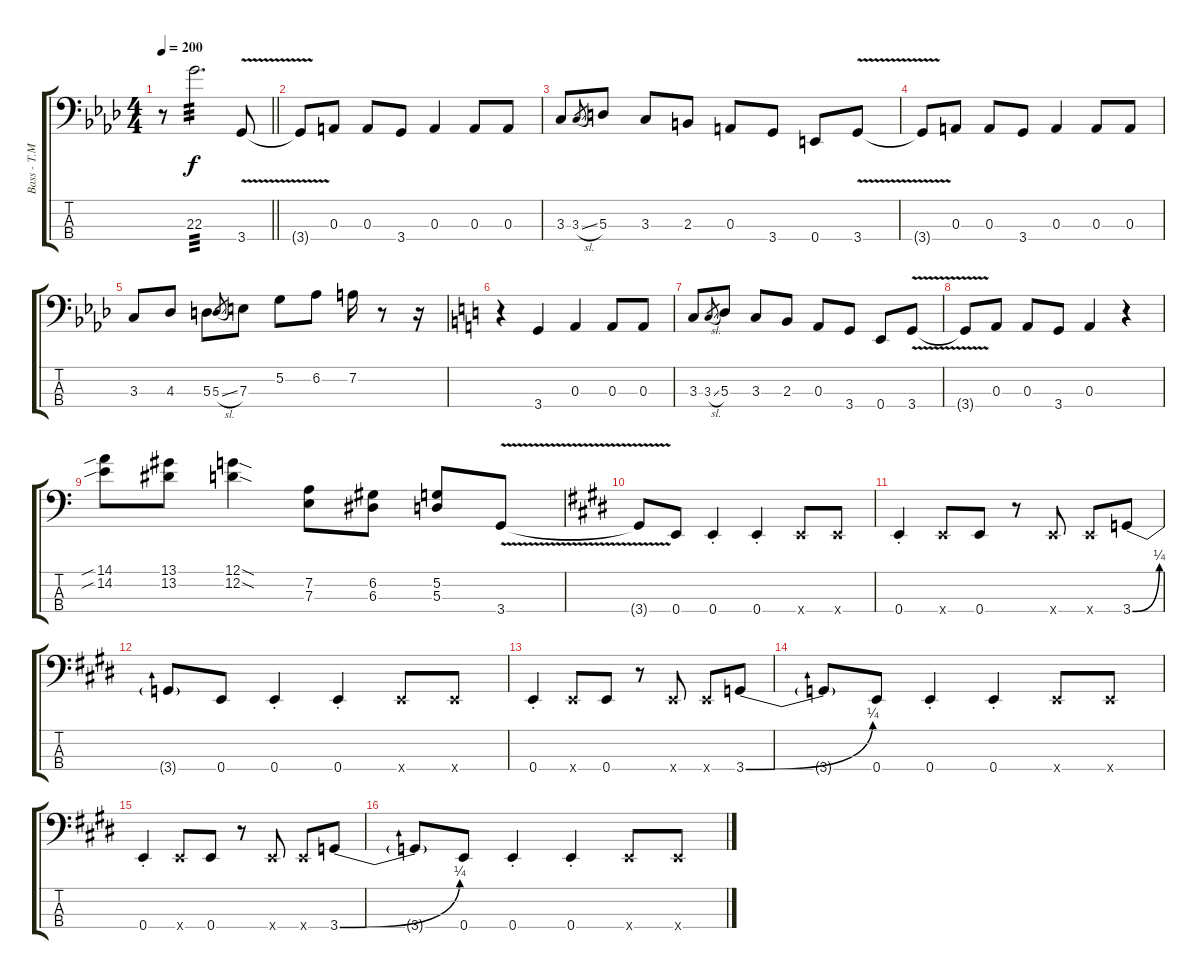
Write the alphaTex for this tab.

\track ("Bass - T.M. Stevens" "Bass - T.M") {instrument electricbassfinger}
\staff {score tabs}
\tuning (G2 D2 A1 E1) {hide}
\ts (4 4)
\tempo 200
\clef f4
\barLineRight lightlight
\ks ab
r.8{dy f} 22.3.2{d tp 3} 3.4{v}.8 |
3.4{v t}.8 0.3.8 0.3.8 3.4.8 0.3.4 0.3.8 0.3.8 |
3.3.8 3.3{sl}.8{gr} 5.3.8 3.3.8 2.3.8 0.3.8 3.4.8 0.4.8 3.4{v}.8 |
3.4{v t}.8 0.3.8 0.3.8 3.4.8 0.3.4 0.3.8 0.3.8 |
3.3.8 4.3.8 5.3.8 5.3{sl}.8{gr} 7.3.8 5.2.8 6.2.8 7.2.16 r.8 r.16 |
\ks c
r.4 3.4.4 0.3.4 0.3.8 0.3.8 |
3.3.8 3.3{sl}.8{gr} 5.3.8 3.3.8 2.3.8 0.3.8 3.4.8 0.4.8 3.4{v}.8 |
3.4{v t}.8 0.3.8 0.3.8 3.4.8 0.3.4 r.4 |
(14.1{sib} 14.2{sib}).8 (13.1 13.2).8 (12.1{sod} 12.2{sod}).4 (7.2 7.3).8 (6.2 6.3).8 (5.2 5.3).8 3.4{v}.8 |
\ks e
3.4{t}.8 0.4.8 0.4{st}.4 0.4{st}.4 0.4{x}.8 0.4{x}.8 |
\ks c#minor
0.4{st}.4 0.4{x}.8 0.4.8 r.8 0.4{x}.8 0.4{x}.8 3.4{be (bend 0 0 60 1)}.8 |
3.4{t}.8 0.4.8 0.4{st}.4 0.4{st}.4 0.4{x}.8 0.4{x}.8 |
0.4{st}.4 0.4{x}.8 0.4.8 r.8 0.4{x}.8 0.4{x}.8 3.4{be (bend 0 0 60 1)}.8 |
\ks e
3.4{t}.8 0.4.8 0.4{st}.4 0.4{st}.4 0.4{x}.8 0.4{x}.8 |
\ks c#minor
0.4{st}.4 0.4{x}.8 0.4.8 r.8 0.4{x}.8 0.4{x}.8 3.4{be (bend 0 0 60 1)}.8 |
3.4{t}.8 0.4.8 0.4{st}.4 0.4{st}.4 0.4{x}.8 0.4{x}.8
